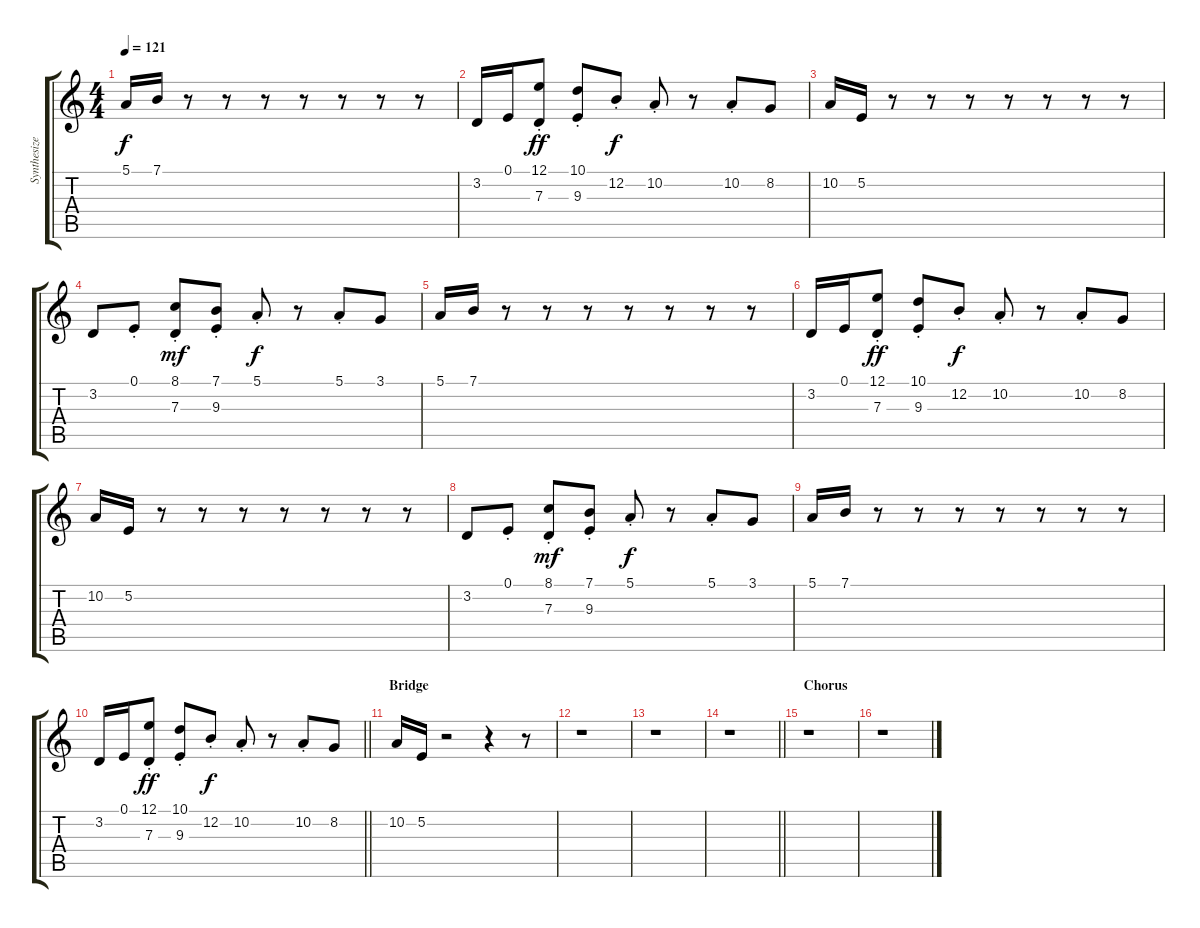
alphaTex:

\track ("Synthesizer (Delay #1)" "Synthesize") {instrument lead1square}
\staff {score tabs}
\tuning (E4 B3 G3 D3 A2 E2) {hide}
\ts (4 4)
\tempo 121
\clef g2
\ks c
5.1.16{dy f} 7.1.16 r.8 r.8 r.8 r.8 r.8 r.8 r.8 |
3.2.16 0.1.16 (12.1{st} 7.3{st}).8{dy ff} (10.1{st} 9.3{st}).8 12.2{st}.8{dy f} 10.2{st}.8 r.8 10.2{st}.8 8.2.8 |
10.2.16 5.2.16 r.8 r.8 r.8 r.8 r.8 r.8 r.8 |
3.2.8 0.1{st}.8 (8.1{st} 7.3{st}).8{dy mf} (7.1{st} 9.3{st}).8 5.1{st}.8{dy f} r.8 5.1{st}.8 3.1.8 |
5.1.16 7.1.16 r.8 r.8 r.8 r.8 r.8 r.8 r.8 |
3.2.16 0.1.16 (12.1{st} 7.3{st}).8{dy ff} (10.1{st} 9.3{st}).8 12.2{st}.8{dy f} 10.2{st}.8 r.8 10.2{st}.8 8.2.8 |
10.2.16 5.2.16 r.8 r.8 r.8 r.8 r.8 r.8 r.8 |
3.2.8 0.1{st}.8 (8.1{st} 7.3{st}).8{dy mf} (7.1{st} 9.3{st}).8 5.1{st}.8{dy f} r.8 5.1{st}.8 3.1.8 |
5.1.16 7.1.16 r.8 r.8 r.8 r.8 r.8 r.8 r.8 |
\barLineRight lightlight
3.2.16 0.1.16 (12.1{st} 7.3{st}).8{dy ff} (10.1{st} 9.3{st}).8 12.2{st}.8{dy f} 10.2{st}.8 r.8 10.2{st}.8 8.2.8 |
\section ("" "Bridge")
10.2.16 5.2.16 r.2 r.4 r.8 |
r.1 |
r.1 |
\barLineRight lightlight
r.1 |
\section ("" "Chorus")
r.1 |
r.1
